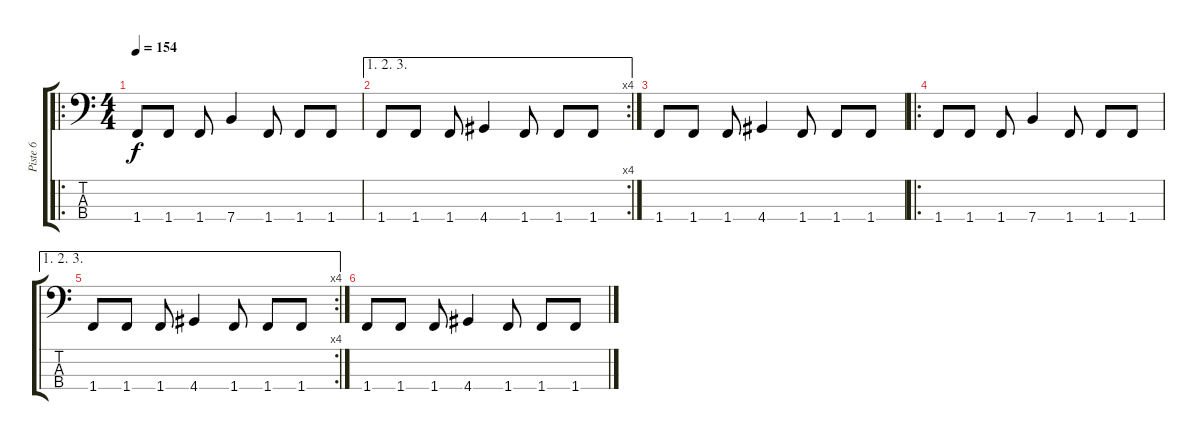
\track ("Piste 6" "Piste 6") {instrument electricbassfinger}
\staff {score tabs}
\tuning (G2 D2 A1 E1) {hide}
\ro
\ts (4 4)
\tempo 154
\clef f4
\ks c
1.4.8{dy f} 1.4.8 1.4.8 7.4.4 1.4.8 1.4.8 1.4.8 |
\ae (1 2 3)
\rc 4
1.4.8 1.4.8 1.4.8 4.4.4 1.4.8 1.4.8 1.4.8 |
1.4.8 1.4.8 1.4.8 4.4.4 1.4.8 1.4.8 1.4.8 |
\ro
1.4.8 1.4.8 1.4.8 7.4.4 1.4.8 1.4.8 1.4.8 |
\ae (1 2 3)
\rc 4
1.4.8 1.4.8 1.4.8 4.4.4 1.4.8 1.4.8 1.4.8 |
1.4.8 1.4.8 1.4.8 4.4.4 1.4.8 1.4.8 1.4.8
